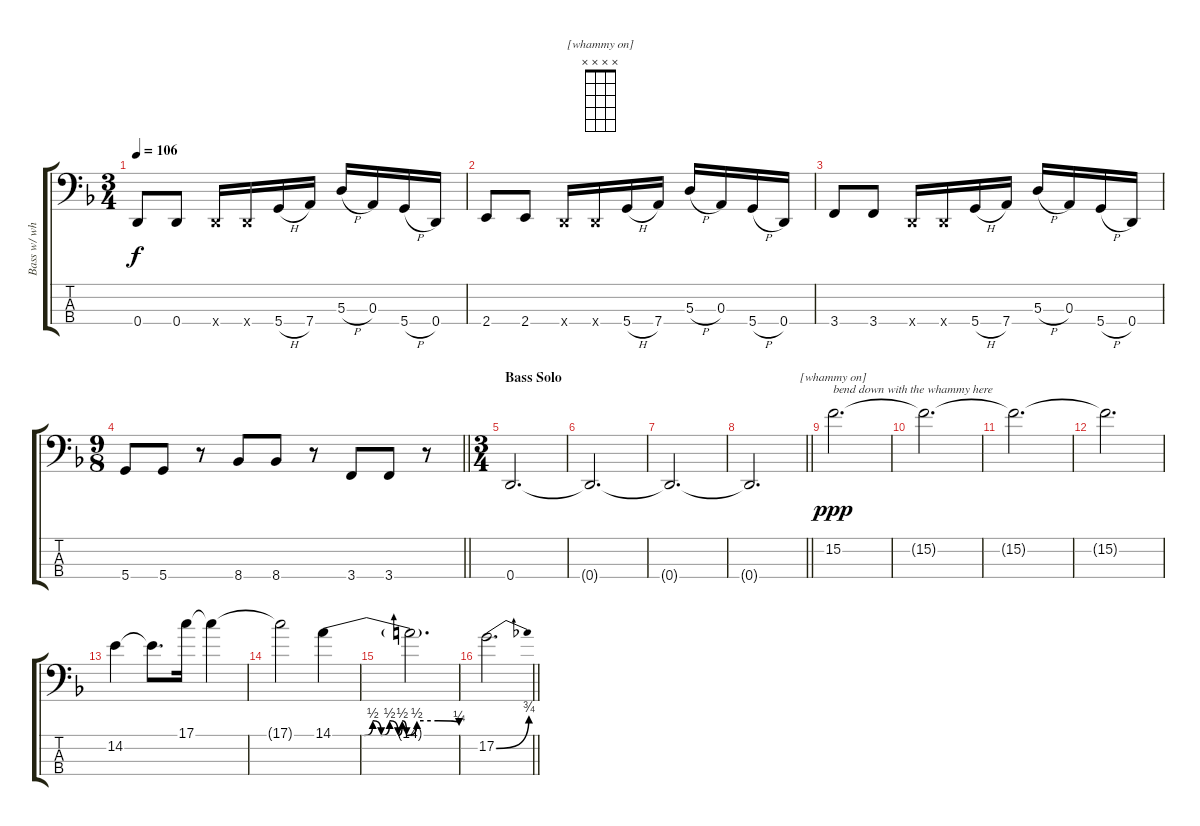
\track ("Bass w/ whammy and wah" "Bass w/ wh") {instrument electricbasspick}
\staff {score tabs}
\tuning (G2 D2 A1 D1) {hide}
\chord ("[whammy on]" x x x x)
\ts (3 4)
\tempo 106
\clef f4
\ks dminor
0.4.8{dy f} 0.4.8 0.4{x}.16 0.4{x}.16 5.4{h}.16 7.4.16 5.3{h}.16 0.3.16 5.4{h}.16 0.4.16 |
2.4.8 2.4.8 0.4{x}.16 0.4{x}.16 5.4{h}.16 7.4.16 5.3{h}.16 0.3.16 5.4{h}.16 0.4.16 |
3.4.8 3.4.8 0.4{x}.16 0.4{x}.16 5.4{h}.16 7.4.16 5.3{h}.16 0.3.16 5.4{h}.16 0.4.16 |
\ts (9 8)
\barLineRight lightlight
5.4.8 5.4.8 r.8 8.4.8 8.4.8 r.8 3.4.8 3.4.8 r.8 |
\ts (3 4)
\section ("" "Bass Solo")
0.4.2{d} |
0.4{t}.2{d} |
0.4{t}.2{d} |
\barLineRight lightlight
0.4{t}.2{d} |
15.2.2{d ch "[whammy on]" txt "bend down with the whammy here" dy ppp} |
15.2{t}.2{d} |
15.2{t}.2{d} |
15.2{t}.2{d} |
14.2.4 14.2{t}.8{d} 17.1.16 17.1{t}.4 |
17.1{t}.2 14.1{be (custom 0 0 15 0 19 2 23 0 27 2 31 0 33 2 35 0 40 2 50 2 60 1)}.4 |
14.1{t}.2{d} |
\barLineRight lightlight
17.2{be (bend 0 0 60 3)}.2{d}
